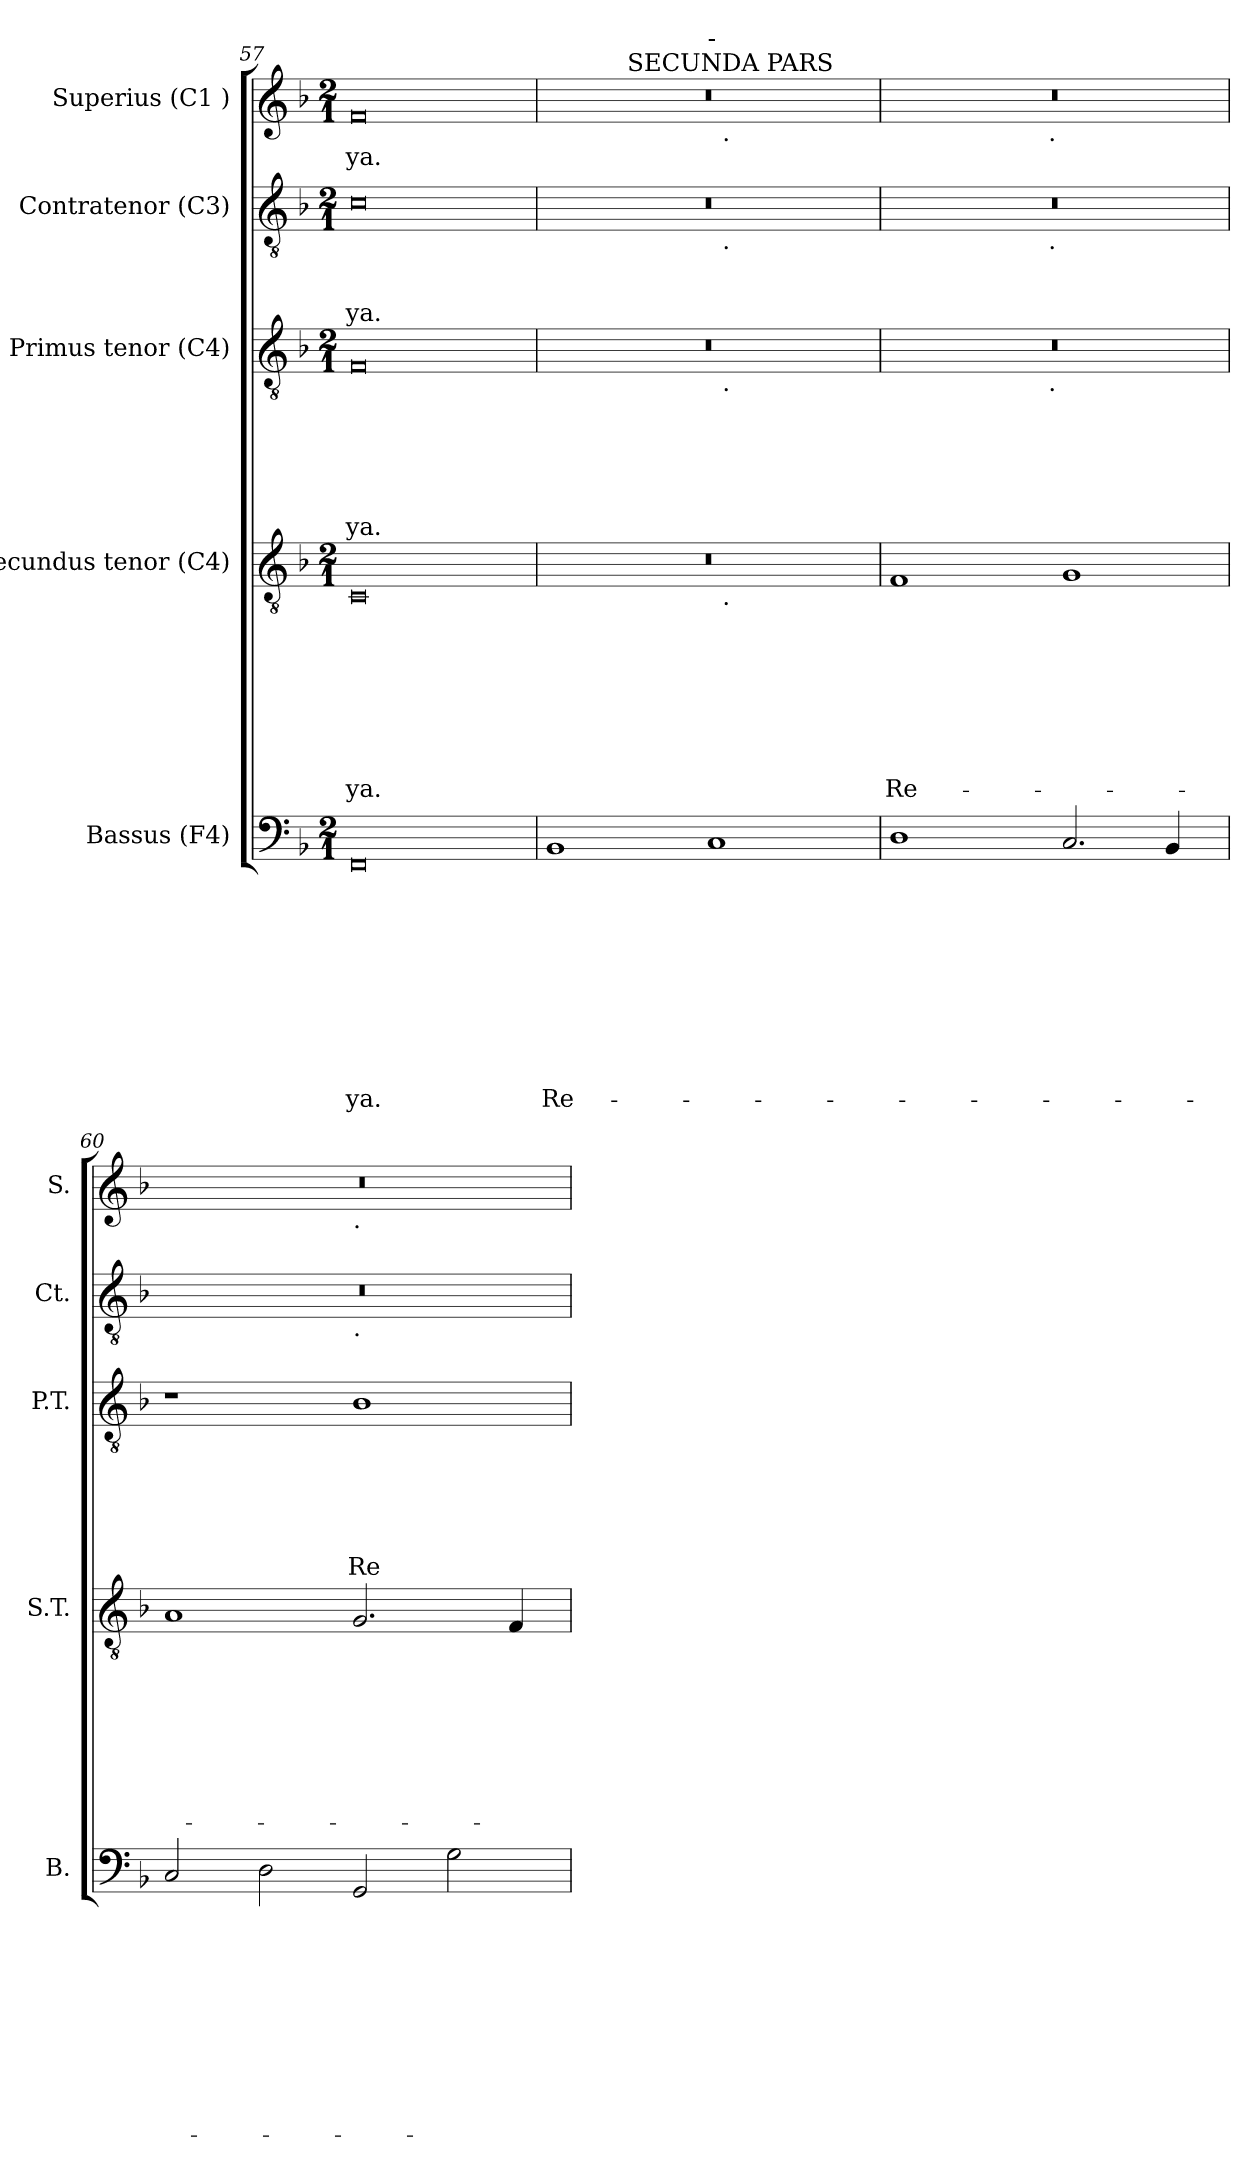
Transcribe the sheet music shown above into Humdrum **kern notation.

**kern	**text	**text	**text	**text	**text	**text	**text	**text	**text	**text	**kern	**text	**text	**text	**text	**text	**text	**text	**text	**kern	**text	**text	**text	**text	**text	**text	**kern	**text	**text	**text	**kern	**text
*part5	*part5	*part5	*part5	*part5	*part5	*part5	*part5	*part5	*part5	*part5	*part4	*part4	*part4	*part4	*part4	*part4	*part4	*part4	*part4	*part3	*part3	*part3	*part3	*part3	*part3	*part3	*part2	*part2	*part2	*part2	*part1	*part1
*staff5	*staff5	*staff5	*staff5	*staff5	*staff5	*staff5	*staff5	*staff5	*staff5	*staff5	*staff4	*staff4	*staff4	*staff4	*staff4	*staff4	*staff4	*staff4	*staff4	*staff3	*staff3	*staff3	*staff3	*staff3	*staff3	*staff3	*staff2	*staff2	*staff2	*staff2	*staff1	*staff1
*I"Bassus (F4)	*	*	*	*	*	*	*	*	*	*	*I"Secundus tenor (C4)	*	*	*	*	*	*	*	*	*I"Primus tenor (C4)	*	*	*	*	*	*	*I"Contratenor (C3)	*	*	*	*I"Superius (C1 )	*
*I'B.	*	*	*	*	*	*	*	*	*	*	*I'S.T.	*	*	*	*	*	*	*	*	*I'P.T.	*	*	*	*	*	*	*I'Ct.	*	*	*	*I'S.	*
*clefF4	*	*	*	*	*	*	*	*	*	*	*clefGv2	*	*	*	*	*	*	*	*	*clefGv2	*	*	*	*	*	*	*clefGv2	*	*	*	*clefG2	*
*k[b-]	*	*	*	*	*	*	*	*	*	*	*k[b-]	*	*	*	*	*	*	*	*	*k[b-]	*	*	*	*	*	*	*k[b-]	*	*	*	*k[b-]	*
*F:	*	*	*	*	*	*	*	*	*	*	*F:	*	*	*	*	*	*	*	*	*F:	*	*	*	*	*	*	*F:	*	*	*	*F:	*
*M2/1	*	*	*	*	*	*	*	*	*	*	*M2/1	*	*	*	*	*	*	*	*	*M2/1	*	*	*	*	*	*	*M2/1	*	*	*	*M2/1	*
=57	=57	=57	=57	=57	=57	=57	=57	=57	=57	=57	=57	=57	=57	=57	=57	=57	=57	=57	=57	=57	=57	=57	=57	=57	=57	=57	=57	=57	=57	=57	=57	=57
!	!	!	!	!	!	!	!	!	!	!LO:LY:b	!	!	!	!	!	!	!	!	!LO:LY:b	!	!	!	!	!	!	!LO:LY:b	!	!	!	!LO:LY:b	!	!LO:LY:b
0FF	.	.	.	.	.	.	.	.	.	-ya.	0C	.	.	.	.	.	.	.	-ya.	0F	.	.	.	.	.	-ya.	0c	.	.	-ya.	0f	-ya.
!!LO:LB:g=z
=58	=58	=58	=58	=58	=58	=58	=58	=58	=58	=58	=58	=58	=58	=58	=58	=58	=58	=58	=58	=58	=58	=58	=58	=58	=58	=58	=58	=58	=58	=58	=58	=58
!	!	!	!	!	!	!	!	!	!	!LO:LY:b	!	!	!	!	!	!	!	!	!	!	!	!	!	!	!	!	!	!	!	!	!	!
*	*	*	*	*	*	*	*	*	*	*	*^	*	*	*	*	*	*	*	*	*^	*	*	*	*	*	*	*^	*	*	*	*^	*
*	*	*	*	*	*	*	*	*	*	*	*	*	*	*	*	*	*	*	*	*	*	*	*	*	*	*	*	*	*	*	*	*	*	*	*^	*
*	*	*	*	*	*	*	*	*	*	*	*	*	*	*	*	*	*	*	*	*	*	*	*	*	*	*	*	*	*	*	*	*	*	*	*	*^	*
1BB-	.	.	.	.	.	.	.	.	.	Re-	0r	1ryy	.	.	.	.	.	.	.	.	0r	1ryy	.	.	.	.	.	.	0r	1ryy	.	.	.	0r	2ryy	1ryy	1ryy	.
!	!	!	!	!	!	!	!	!	!	!	!	!	!	!	!	!	!	!	!	!	!	!	!	!	!	!	!	!	!	!	!	!	!	!	!LO:TX:a:t=SECUNDA PARS	!	!	!
.	.	.	.	.	.	.	.	.	.	.	.	.	.	.	.	.	.	.	.	.	.	.	.	.	.	.	.	.	.	.	.	.	.	.	1.ryy	.	.	.
!	!	!	!	!	!	!	!	!	!	!	!	!	!	!	!	!	!	!	!	!	!	!	!	!	!	!	!	!	!	!	!	!	!	!	!	!LO:TX:a:t=-	!	!
1C	.	.	.	.	.	.	.	.	.	.	.	32ryy	.	.	.	.	.	.	.	.	.	32ryy	.	.	.	.	.	.	.	32ryy	.	.	.	.	.	1ryy	32ryy	.
!	!	!	!	!	!	!	!	!	!	!	!	!	!	!	!	!	!	!	!	!	!	!	!	!	!	!	!	!	!	!	!	!	!	!	!	!	!LO:TX:b:t=.	!
!	!	!	!	!	!	!	!	!	!	!	!	!	!	!	!	!	!	!	!	!	!	!	!	!	!	!	!	!	!	!LO:TX:b:t=.	!	!	!	!	!	!	!	!
!	!	!	!	!	!	!	!	!	!	!	!	!	!	!	!	!	!	!	!	!	!	!LO:TX:b:t=.	!	!	!	!	!	!	!	!	!	!	!	!	!	!	!	!
!	!	!	!	!	!	!	!	!	!	!	!	!LO:TX:b:t=.	!	!	!	!	!	!	!	!	!	!	!	!	!	!	!	!	!	!	!	!	!	!	!	!	!	!
.	.	.	.	.	.	.	.	.	.	.	.	2ryy	.	.	.	.	.	.	.	.	.	2ryy	.	.	.	.	.	.	.	2ryy	.	.	.	.	.	.	2ryy	.
.	.	.	.	.	.	.	.	.	.	.	.	4...ryy	.	.	.	.	.	.	.	.	.	4...ryy	.	.	.	.	.	.	.	4...ryy	.	.	.	.	.	.	4...ryy	.
=59	=59	=59	=59	=59	=59	=59	=59	=59	=59	=59	=59	=59	=59	=59	=59	=59	=59	=59	=59	=59	=59	=59	=59	=59	=59	=59	=59	=59	=59	=59	=59	=59	=59	=59	=59	=59	=59	=59
!	!	!	!	!	!	!	!	!	!	!	!	!	!	!	!	!	!	!	!	!LO:LY:b	!	!	!	!	!	!	!	!	!	!	!	!	!	!	!	!	!	!
*	*	*	*	*	*	*	*	*	*	*	*v	*v	*	*	*	*	*	*	*	*	*	*	*	*	*	*	*	*	*	*	*	*	*	*	*v	*v	*v	*
1D	.	.	.	.	.	.	.	.	.	.	1F	.	.	.	.	.	.	.	Re-	0r	2ryy	.	.	.	.	.	.	0r	2ryy	.	.	.	0r	2ryy	.
.	.	.	.	.	.	.	.	.	.	.	.	.	.	.	.	.	.	.	.	.	4...ryy	.	.	.	.	.	.	.	4...ryy	.	.	.	.	4...ryy	.
!	!	!	!	!	!	!	!	!	!	!	!	!	!	!	!	!	!	!	!	!	!	!	!	!	!	!	!	!	!	!	!	!	!	!LO:TX:b:t=.	!
!	!	!	!	!	!	!	!	!	!	!	!	!	!	!	!	!	!	!	!	!	!	!	!	!	!	!	!	!	!LO:TX:b:t=.	!	!	!	!	!	!
!	!	!	!	!	!	!	!	!	!	!	!	!	!	!	!	!	!	!	!	!	!LO:TX:b:t=.	!	!	!	!	!	!	!	!	!	!	!	!	!	!
.	.	.	.	.	.	.	.	.	.	.	.	.	.	.	.	.	.	.	.	.	1ryy	.	.	.	.	.	.	.	1ryy	.	.	.	.	1ryy	.
2.C/	.	.	.	.	.	.	.	.	.	.	1G	.	.	.	.	.	.	.	.	.	.	.	.	.	.	.	.	.	.	.	.	.	.	.	.
4BB-/	.	.	.	.	.	.	.	.	.	.	.	.	.	.	.	.	.	.	.	.	.	.	.	.	.	.	.	.	.	.	.	.	.	.	.
.	.	.	.	.	.	.	.	.	.	.	.	.	.	.	.	.	.	.	.	.	32ryy	.	.	.	.	.	.	.	32ryy	.	.	.	.	32ryy	.
*	*	*	*	*	*	*	*	*	*	*	*	*	*	*	*	*	*	*	*	*v	*v	*	*	*	*	*	*	*	*	*	*	*	*	*	*
=60	=60	=60	=60	=60	=60	=60	=60	=60	=60	=60	=60	=60	=60	=60	=60	=60	=60	=60	=60	=60	=60	=60	=60	=60	=60	=60	=60	=60	=60	=60	=60	=60	=60	=60
2C/	.	.	.	.	.	.	.	.	.	.	1A	.	.	.	.	.	.	.	.	1r	.	.	.	.	.	.	0r	1ryy	.	.	.	0r	1ryy	.
2D\	.	.	.	.	.	.	.	.	.	.	.	.	.	.	.	.	.	.	.	.	.	.	.	.	.	.	.	.	.	.	.	.	.	.
!	!	!	!	!	!	!	!	!	!	!	!	!	!	!	!	!	!	!	!	!	!	!	!	!	!	!	!	!	!	!	!	!	!LO:TX:b:t=.	!
!	!	!	!	!	!	!	!	!	!	!	!	!	!	!	!	!	!	!	!	!	!	!	!	!	!	!	!	!LO:TX:b:t=.	!	!	!	!	!	!
!	!	!	!	!	!	!	!	!	!	!	!	!	!	!	!	!	!	!	!	!	!	!	!	!	!	!LO:LY:b	!	!	!	!	!	!	!	!
2GG/	.	.	.	.	.	.	.	.	.	.	2.G/	.	.	.	.	.	.	.	.	1B-	.	.	.	.	.	Re-	.	1ryy	.	.	.	.	1ryy	.
2G\	.	.	.	.	.	.	.	.	.	.	.	.	.	.	.	.	.	.	.	.	.	.	.	.	.	.	.	.	.	.	.	.	.	.
.	.	.	.	.	.	.	.	.	.	.	4F/	.	.	.	.	.	.	.	.	.	.	.	.	.	.	.	.	.	.	.	.	.	.	.
*	*	*	*	*	*	*	*	*	*	*	*	*	*	*	*	*	*	*	*	*	*	*	*	*	*	*	*v	*v	*	*	*	*	*	*
*	*	*	*	*	*	*	*	*	*	*	*	*	*	*	*	*	*	*	*	*	*	*	*	*	*	*	*	*	*	*	*v	*v	*
=	=	=	=	=	=	=	=	=	=	=	=	=	=	=	=	=	=	=	=	=	=	=	=	=	=	=	=	=	=	=	=	=
*-	*-	*-	*-	*-	*-	*-	*-	*-	*-	*-	*-	*-	*-	*-	*-	*-	*-	*-	*-	*-	*-	*-	*-	*-	*-	*-	*-	*-	*-	*-	*-	*-
